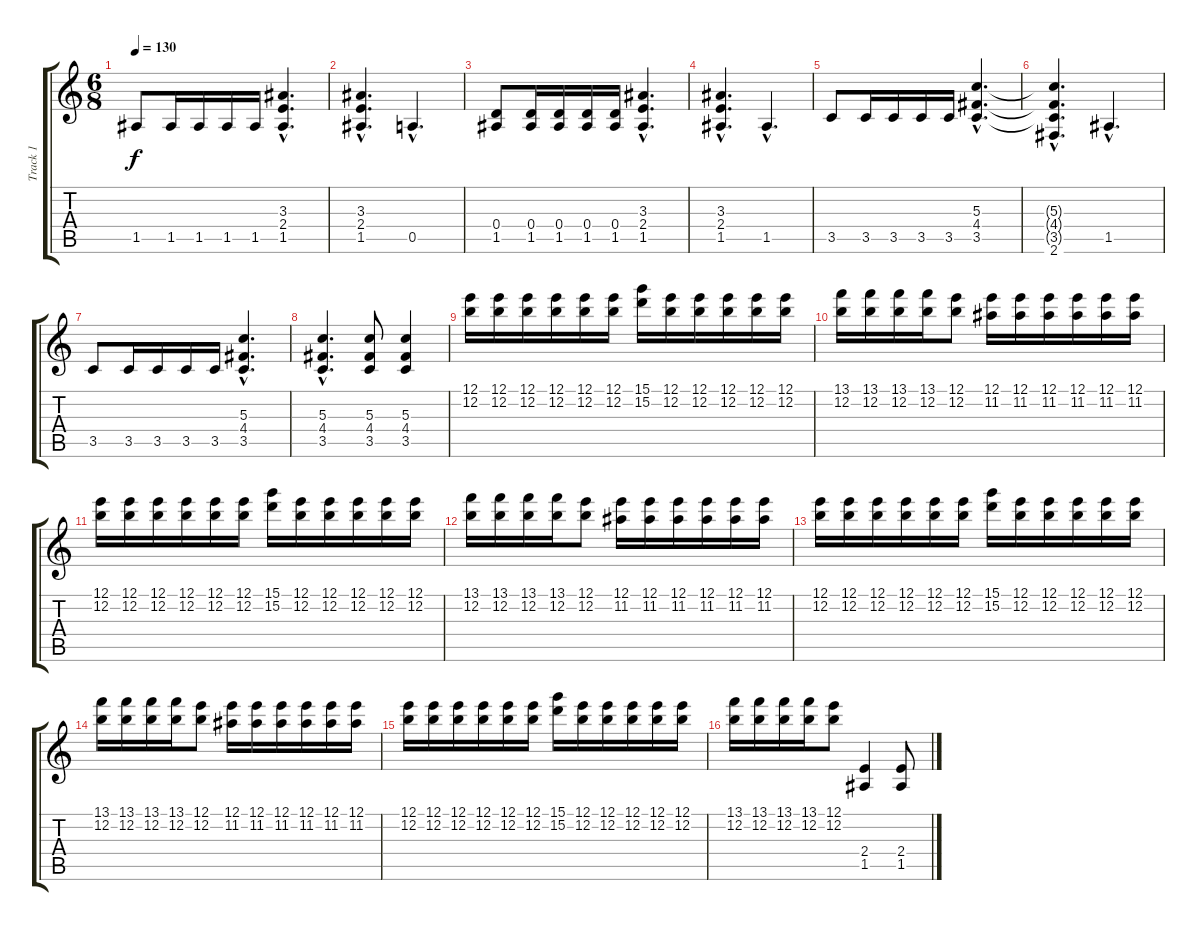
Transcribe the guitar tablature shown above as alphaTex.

\track ("Track 1" "Track 1") {instrument distortionguitar}
\staff {score tabs}
\tuning (E4 B3 G3 D3 A2 E2) {hide}
\ts (6 8)
\tempo 130
\clef g2
\ks c
1.5.8{dy f} 1.5.16 1.5.16 1.5.16 1.5.16 (3.3{hac} 2.4{hac} 1.5{hac}).4{d} |
(3.3{hac} 2.4{hac} 1.5{hac}).4{d} 0.5{hac}.4{d} |
(0.4 1.5).8 (0.4 1.5).16 (0.4 1.5).16 (0.4 1.5).16 (0.4 1.5).16 (3.3{hac} 2.4{hac} 1.5{hac}).4{d} |
(3.3{hac} 2.4{hac} 1.5{hac}).4{d} 1.5{hac}.4{d} |
3.5.8 3.5.16 3.5.16 3.5.16 3.5.16 (5.3{hac} 4.4{hac} 3.5{hac}).4{d} |
(5.3{hac t} 4.4{hac t} 3.5{hac t} 2.6{hac}).4{d} 1.5{hac}.4{d} |
3.5.8 3.5.16 3.5.16 3.5.16 3.5.16 (5.3{hac} 4.4{hac} 3.5{hac}).4{d} |
(5.3{hac} 4.4{hac} 3.5{hac}).4{d} (5.3 4.4 3.5).8 (5.3 4.4 3.5).4 |
(12.1 12.2).16 (12.1 12.2).16 (12.1 12.2).16 (12.1 12.2).16 (12.1 12.2).16 (12.1 12.2).16 (15.1 15.2).16 (12.1 12.2).16 (12.1 12.2).16 (12.1 12.2).16 (12.1 12.2).16 (12.1 12.2).16 |
(13.1 12.2).16 (13.1 12.2).16 (13.1 12.2).16 (13.1 12.2).16 (12.1 12.2).8 (12.1 11.2).16 (12.1 11.2).16 (12.1 11.2).16 (12.1 11.2).16 (12.1 11.2).16 (12.1 11.2).16 |
(12.1 12.2).16 (12.1 12.2).16 (12.1 12.2).16 (12.1 12.2).16 (12.1 12.2).16 (12.1 12.2).16 (15.1 15.2).16 (12.1 12.2).16 (12.1 12.2).16 (12.1 12.2).16 (12.1 12.2).16 (12.1 12.2).16 |
(13.1 12.2).16 (13.1 12.2).16 (13.1 12.2).16 (13.1 12.2).16 (12.1 12.2).8 (12.1 11.2).16 (12.1 11.2).16 (12.1 11.2).16 (12.1 11.2).16 (12.1 11.2).16 (12.1 11.2).16 |
(12.1 12.2).16 (12.1 12.2).16 (12.1 12.2).16 (12.1 12.2).16 (12.1 12.2).16 (12.1 12.2).16 (15.1 15.2).16 (12.1 12.2).16 (12.1 12.2).16 (12.1 12.2).16 (12.1 12.2).16 (12.1 12.2).16 |
(13.1 12.2).16 (13.1 12.2).16 (13.1 12.2).16 (13.1 12.2).16 (12.1 12.2).8 (12.1 11.2).16 (12.1 11.2).16 (12.1 11.2).16 (12.1 11.2).16 (12.1 11.2).16 (12.1 11.2).16 |
(12.1 12.2).16 (12.1 12.2).16 (12.1 12.2).16 (12.1 12.2).16 (12.1 12.2).16 (12.1 12.2).16 (15.1 15.2).16 (12.1 12.2).16 (12.1 12.2).16 (12.1 12.2).16 (12.1 12.2).16 (12.1 12.2).16 |
(13.1 12.2).16 (13.1 12.2).16 (13.1 12.2).16 (13.1 12.2).16 (12.1 12.2).8 (2.4 1.5).4 (2.4 1.5).8
